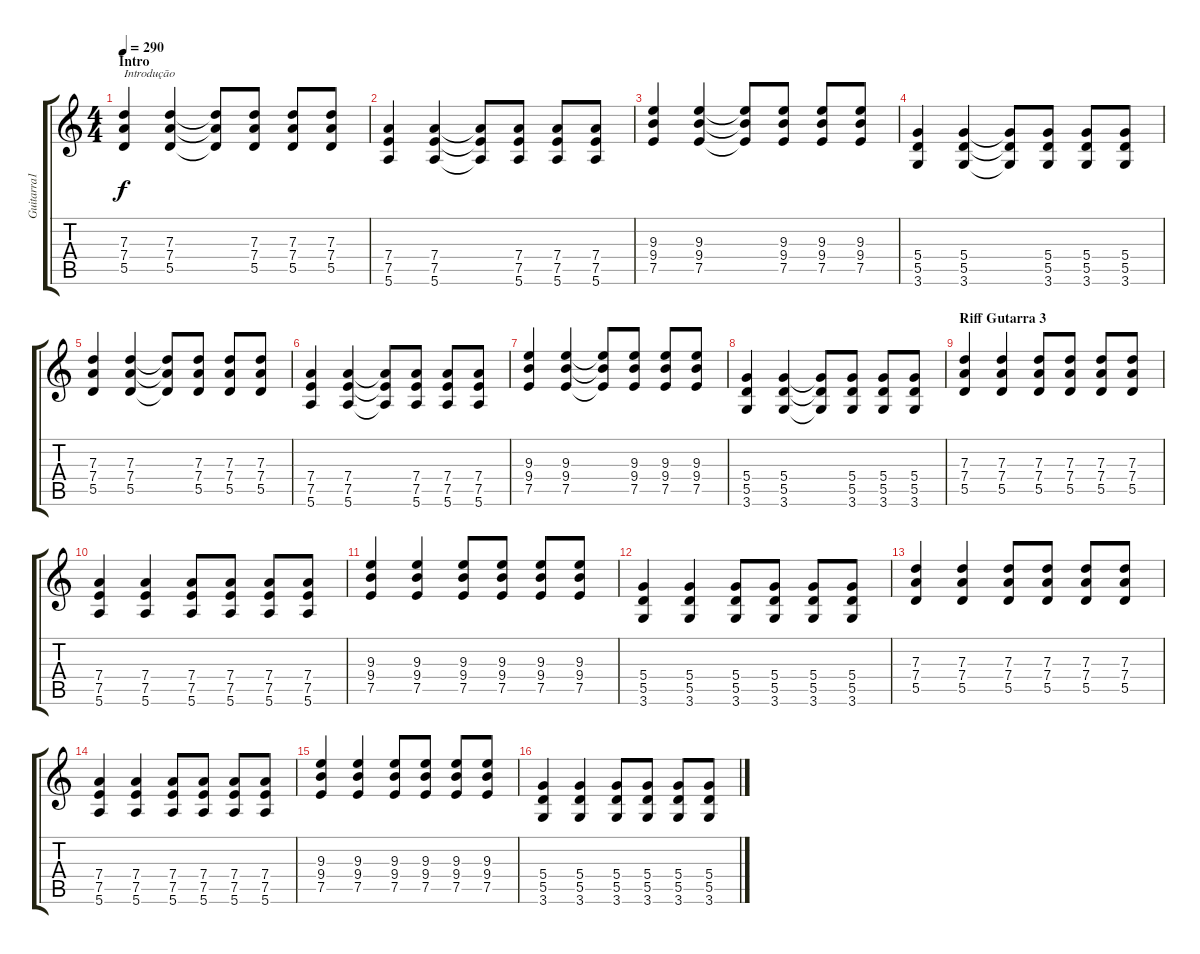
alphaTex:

\track ("Guitarra1" "Guitarra1") {instrument acousticguitarsteel}
\staff {score tabs}
\tuning (E4 B3 G3 D3 A2 E2) {hide}
\ts (4 4)
\section ("" "Intro")
\tempo 290
\clef g2
\ks c
(7.3 7.4 5.5).4{txt "Introdução" dy f instrument acousticguitarsteel} (7.3 7.4 5.5).4 (7.3{t} 7.4{t} 5.5{t}).8 (7.3 7.4 5.5).8 (7.3 7.4 5.5).8 (7.3 7.4 5.5).8 |
(7.4 7.5 5.6).4 (7.4 7.5 5.6).4 (7.4{t} 7.5{t} 5.6{t}).8 (7.4 7.5 5.6).8 (7.4 7.5 5.6).8 (7.4 7.5 5.6).8 |
(9.3 9.4 7.5).4 (9.3 9.4 7.5).4 (9.3{t} 9.4{t} 7.5{t}).8 (9.3 9.4 7.5).8 (9.3 9.4 7.5).8 (9.3 9.4 7.5).8 |
(5.4 5.5 3.6).4 (5.4 5.5 3.6).4 (5.4{t} 5.5{t} 3.6{t}).8 (5.4 5.5 3.6).8 (5.4 5.5 3.6).8 (5.4 5.5 3.6).8 |
(7.3 7.4 5.5).4 (7.3 7.4 5.5).4 (7.3{t} 7.4{t} 5.5{t}).8 (7.3 7.4 5.5).8 (7.3 7.4 5.5).8 (7.3 7.4 5.5).8 |
(7.4 7.5 5.6).4 (7.4 7.5 5.6).4 (7.4{t} 7.5{t} 5.6{t}).8 (7.4 7.5 5.6).8 (7.4 7.5 5.6).8 (7.4 7.5 5.6).8 |
(9.3 9.4 7.5).4 (9.3 9.4 7.5).4 (9.3{t} 9.4{t} 7.5{t}).8 (9.3 9.4 7.5).8 (9.3 9.4 7.5).8 (9.3 9.4 7.5).8 |
(5.4 5.5 3.6).4 (5.4 5.5 3.6).4 (5.4{t} 5.5{t} 3.6{t}).8 (5.4 5.5 3.6).8 (5.4 5.5 3.6).8 (5.4 5.5 3.6).8 |
\section ("" "Riff Gutarra 3")
(7.3 7.4 5.5).4 (7.3 7.4 5.5).4 (7.3 7.4 5.5).8 (7.3 7.4 5.5).8 (7.3 7.4 5.5).8 (7.3 7.4 5.5).8 |
(7.4 7.5 5.6).4 (7.4 7.5 5.6).4 (7.4 7.5 5.6).8 (7.4 7.5 5.6).8 (7.4 7.5 5.6).8 (7.4 7.5 5.6).8 |
(9.3 9.4 7.5).4 (9.3 9.4 7.5).4 (9.3 9.4 7.5).8 (9.3 9.4 7.5).8 (9.3 9.4 7.5).8 (9.3 9.4 7.5).8 |
(5.4 5.5 3.6).4 (5.4 5.5 3.6).4 (5.4 5.5 3.6).8 (5.4 5.5 3.6).8 (5.4 5.5 3.6).8 (5.4 5.5 3.6).8 |
(7.3 7.4 5.5).4 (7.3 7.4 5.5).4 (7.3 7.4 5.5).8 (7.3 7.4 5.5).8 (7.3 7.4 5.5).8 (7.3 7.4 5.5).8 |
(7.4 7.5 5.6).4 (7.4 7.5 5.6).4 (7.4 7.5 5.6).8 (7.4 7.5 5.6).8 (7.4 7.5 5.6).8 (7.4 7.5 5.6).8 |
(9.3 9.4 7.5).4 (9.3 9.4 7.5).4 (9.3 9.4 7.5).8 (9.3 9.4 7.5).8 (9.3 9.4 7.5).8 (9.3 9.4 7.5).8 |
(5.4 5.5 3.6).4 (5.4 5.5 3.6).4 (5.4 5.5 3.6).8 (5.4 5.5 3.6).8 (5.4 5.5 3.6).8 (5.4 5.5 3.6).8
